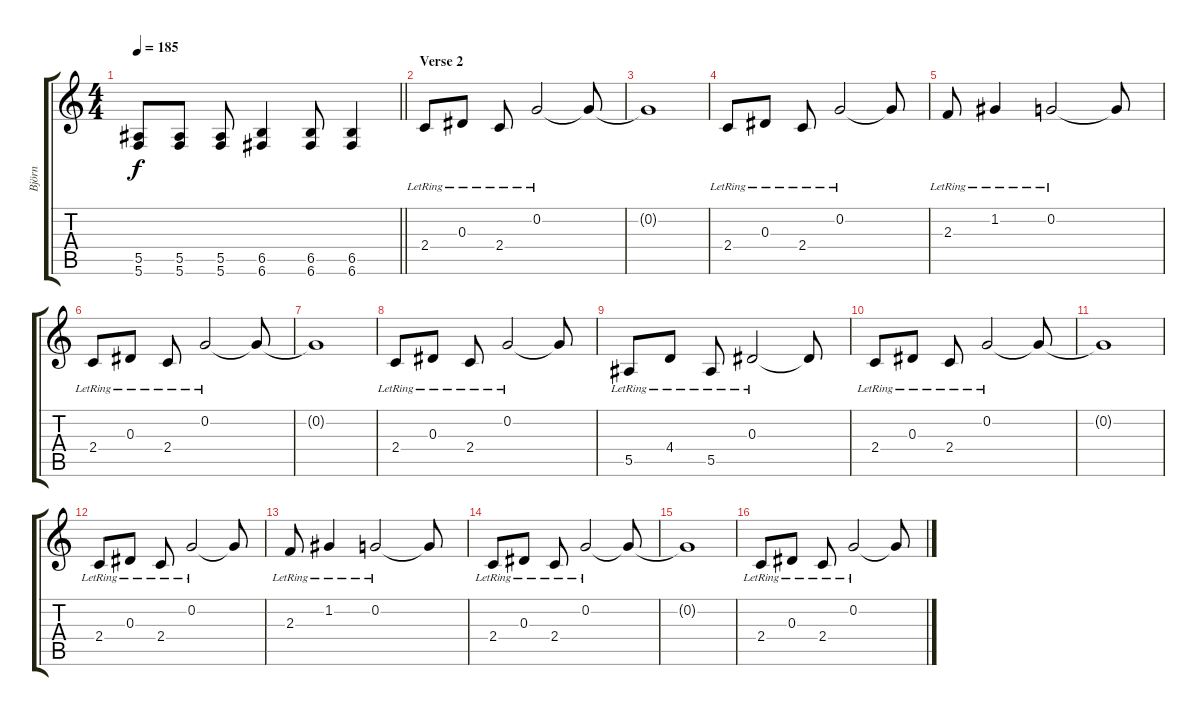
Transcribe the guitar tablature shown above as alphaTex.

\track ("Björn" "Björn") {instrument distortionguitar}
\staff {score tabs}
\tuning (C4 G3 Eb3 Bb2 F2 C2) {hide}
\ts (4 4)
\tempo 185
\clef g2
\barLineRight lightlight
\ks c
(5.5{t} 5.6{t}).8{dy f} (5.5 5.6).8 (5.5 5.6).8 (6.5 6.6).4 (6.5 6.6).8 (6.5 6.6).4 |
\section ("" "Verse 2")
2.4{lr}.8 0.3{lr}.8 2.4{lr}.8 0.2{lr}.2 0.2{t}.8 |
0.2{t}.1 |
2.4{lr}.8 0.3{lr}.8 2.4{lr}.8 0.2{lr}.2 0.2{t}.8 |
2.3{lr}.8 1.2{lr}.4 0.2{lr}.2 0.2{t}.8 |
2.4{lr}.8 0.3{lr}.8 2.4{lr}.8 0.2{lr}.2 0.2{t}.8 |
0.2{t}.1 |
2.4{lr}.8 0.3{lr}.8 2.4{lr}.8 0.2{lr}.2 0.2{t}.8 |
5.5{lr}.8 4.4{lr}.8 5.5{lr}.8 0.3{lr}.2 0.3{t}.8 |
2.4{lr}.8 0.3{lr}.8 2.4{lr}.8 0.2{lr}.2 0.2{t}.8 |
0.2{t}.1 |
2.4{lr}.8 0.3{lr}.8 2.4{lr}.8 0.2{lr}.2 0.2{t}.8 |
2.3{lr}.8 1.2{lr}.4 0.2{lr}.2 0.2{t}.8 |
2.4{lr}.8 0.3{lr}.8 2.4{lr}.8 0.2{lr}.2 0.2{t}.8 |
0.2{t}.1 |
2.4{lr}.8 0.3{lr}.8 2.4{lr}.8 0.2{lr}.2 0.2{t}.8
